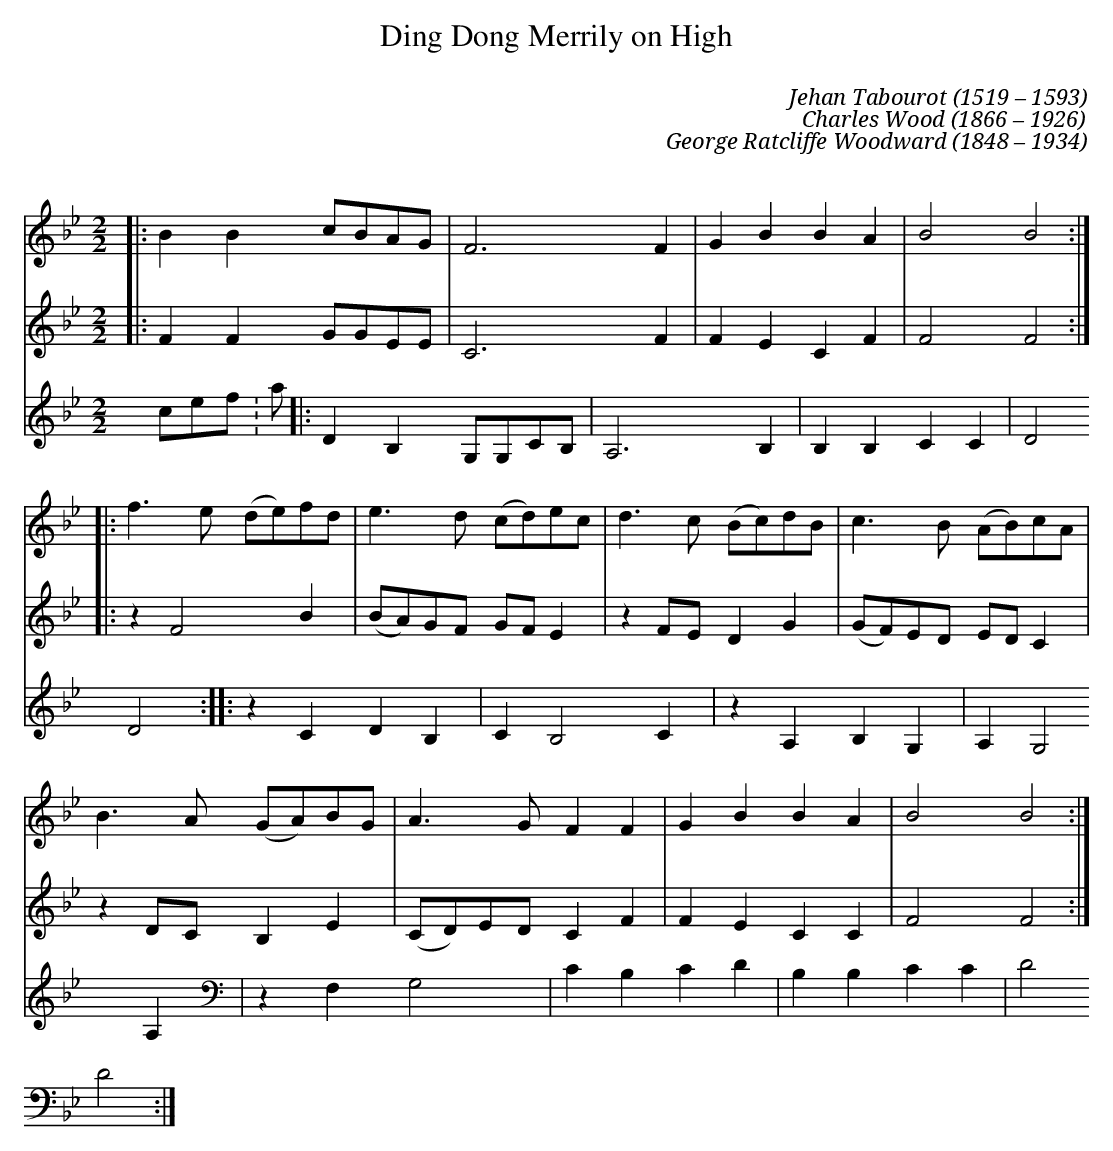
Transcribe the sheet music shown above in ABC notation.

X:1
C:
T:Ding Dong Merrily on High
C:Jehan Tabourot (1519 – 1593)
C:Charles Wood (1866 – 1926)
C:George Ratcliffe Woodward (1848 – 1934)
C:
M:2/2
L:1/8
K:Bbmaj
V:1
|: B2B2 cBAG | F6F2 | G2B2 B2A2 | B4 B4 :|
|: f2>e2 (de)fd | e2>d2 (cd)ec | d2>c2 (Bc)dB | c2>B2 (AB)cA |
B2>A2 (GA)BG | A2>G2 F2F2 | G2B2 B2A2 | B4 B4 :|
V:2
|: F2F2 GGEE | C6F2 | F2E2 C2F2 | F4F4 :|
|: z2F4B2 | (BA)GF GFE2 | z2FE D2G2 | (GF)ED EDC2 |
z2DC B,2E2 | (CD)ED C2F2 | F2E2 C2C2 | F4 F4 :|
V:3
clef: a
|: D2B,2 G,G,CB, | A,6B,2  | B,2B,2 C2C2 | D4D4 :|
|: z2C2 D2B,2 | C2B,4C2 | z2A,2 B,2G,2 | A,2G,4A,2 |
z2F,2 G,4 | C2B,2 C2D2 | B,2B,2 C2C2 | D4 D4 :|
